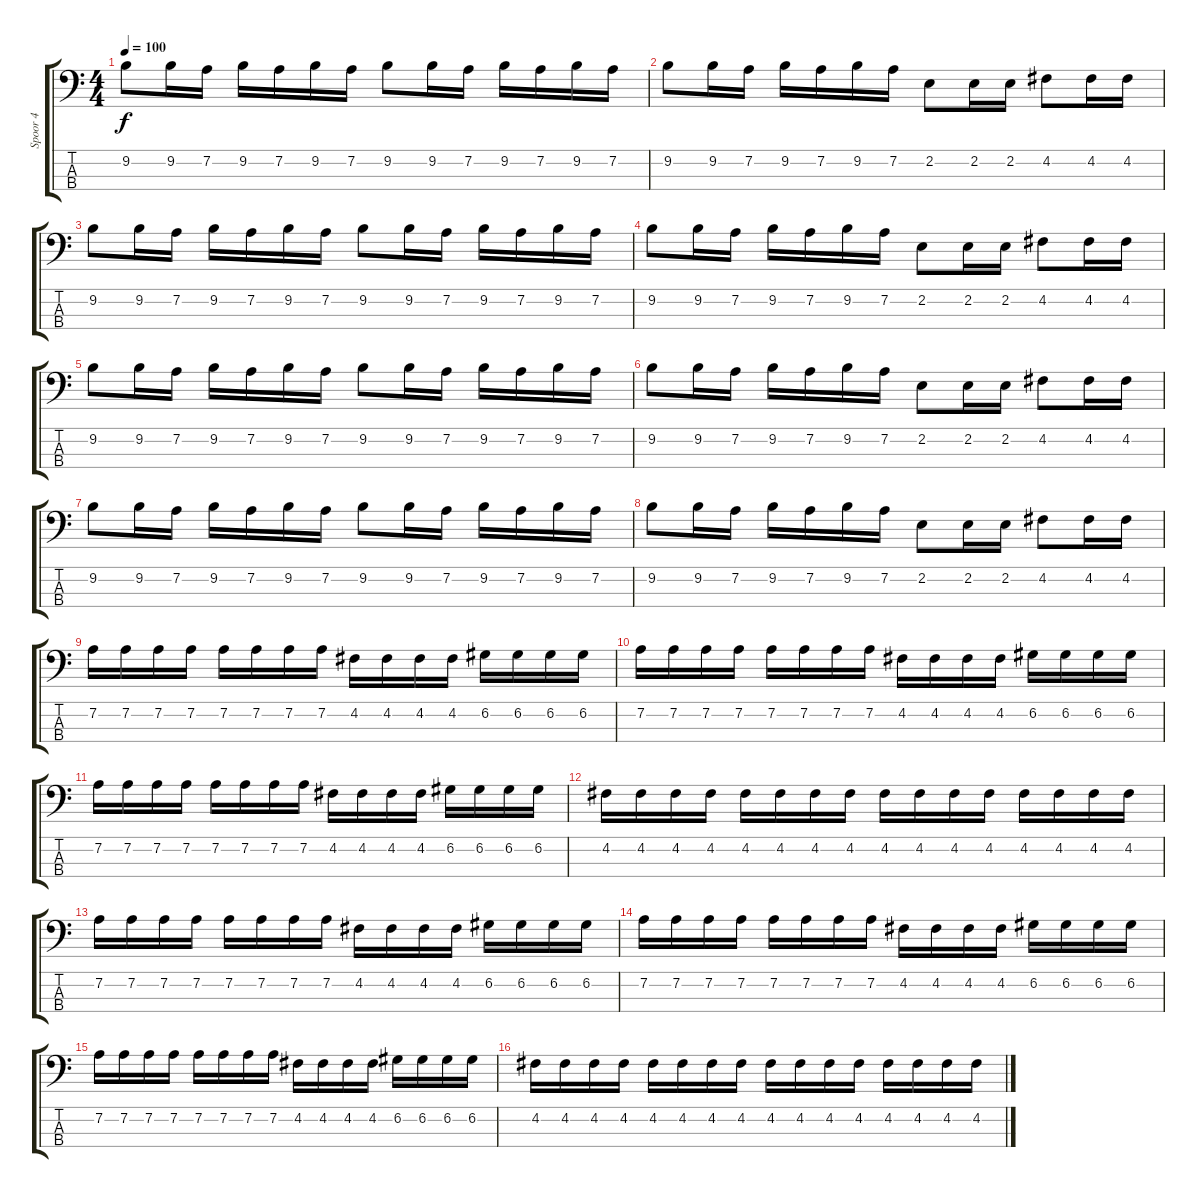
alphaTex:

\track ("Spoor 4" "Spoor 4") {instrument electricbassfinger}
\staff {score tabs}
\tuning (G2 D2 A1 E1) {hide}
\ts (4 4)
\tempo 100
\clef f4
\ks c
9.2.8{dy f instrument electricbassfinger} 9.2.16 7.2.16 9.2.16 7.2.16 9.2.16 7.2.16 9.2.8 9.2.16 7.2.16 9.2.16 7.2.16 9.2.16 7.2.16 |
9.2.8 9.2.16 7.2.16 9.2.16 7.2.16 9.2.16 7.2.16 2.2.8 2.2.16 2.2.16 4.2.8 4.2.16 4.2.16 |
9.2.8 9.2.16 7.2.16 9.2.16 7.2.16 9.2.16 7.2.16 9.2.8 9.2.16 7.2.16 9.2.16 7.2.16 9.2.16 7.2.16 |
9.2.8 9.2.16 7.2.16 9.2.16 7.2.16 9.2.16 7.2.16 2.2.8 2.2.16 2.2.16 4.2.8 4.2.16 4.2.16 |
9.2.8 9.2.16 7.2.16 9.2.16 7.2.16 9.2.16 7.2.16 9.2.8 9.2.16 7.2.16 9.2.16 7.2.16 9.2.16 7.2.16 |
9.2.8 9.2.16 7.2.16 9.2.16 7.2.16 9.2.16 7.2.16 2.2.8 2.2.16 2.2.16 4.2.8 4.2.16 4.2.16 |
9.2.8 9.2.16 7.2.16 9.2.16 7.2.16 9.2.16 7.2.16 9.2.8 9.2.16 7.2.16 9.2.16 7.2.16 9.2.16 7.2.16 |
9.2.8 9.2.16 7.2.16 9.2.16 7.2.16 9.2.16 7.2.16 2.2.8 2.2.16 2.2.16 4.2.8 4.2.16 4.2.16 |
7.2.16 7.2.16 7.2.16 7.2.16 7.2.16 7.2.16 7.2.16 7.2.16 4.2.16 4.2.16 4.2.16 4.2.16 6.2.16 6.2.16 6.2.16 6.2.16 |
7.2.16 7.2.16 7.2.16 7.2.16 7.2.16 7.2.16 7.2.16 7.2.16 4.2.16 4.2.16 4.2.16 4.2.16 6.2.16 6.2.16 6.2.16 6.2.16 |
7.2.16 7.2.16 7.2.16 7.2.16 7.2.16 7.2.16 7.2.16 7.2.16 4.2.16 4.2.16 4.2.16 4.2.16 6.2.16 6.2.16 6.2.16 6.2.16 |
4.2.16 4.2.16 4.2.16 4.2.16 4.2.16 4.2.16 4.2.16 4.2.16 4.2.16 4.2.16 4.2.16 4.2.16 4.2.16 4.2.16 4.2.16 4.2.16 |
7.2.16 7.2.16 7.2.16 7.2.16 7.2.16 7.2.16 7.2.16 7.2.16 4.2.16 4.2.16 4.2.16 4.2.16 6.2.16 6.2.16 6.2.16 6.2.16 |
7.2.16 7.2.16 7.2.16 7.2.16 7.2.16 7.2.16 7.2.16 7.2.16 4.2.16 4.2.16 4.2.16 4.2.16 6.2.16 6.2.16 6.2.16 6.2.16 |
7.2.16 7.2.16 7.2.16 7.2.16 7.2.16 7.2.16 7.2.16 7.2.16 4.2.16 4.2.16 4.2.16 4.2.16 6.2.16 6.2.16 6.2.16 6.2.16 |
4.2.16 4.2.16 4.2.16 4.2.16 4.2.16 4.2.16 4.2.16 4.2.16 4.2.16 4.2.16 4.2.16 4.2.16 4.2.16 4.2.16 4.2.16 4.2.16
